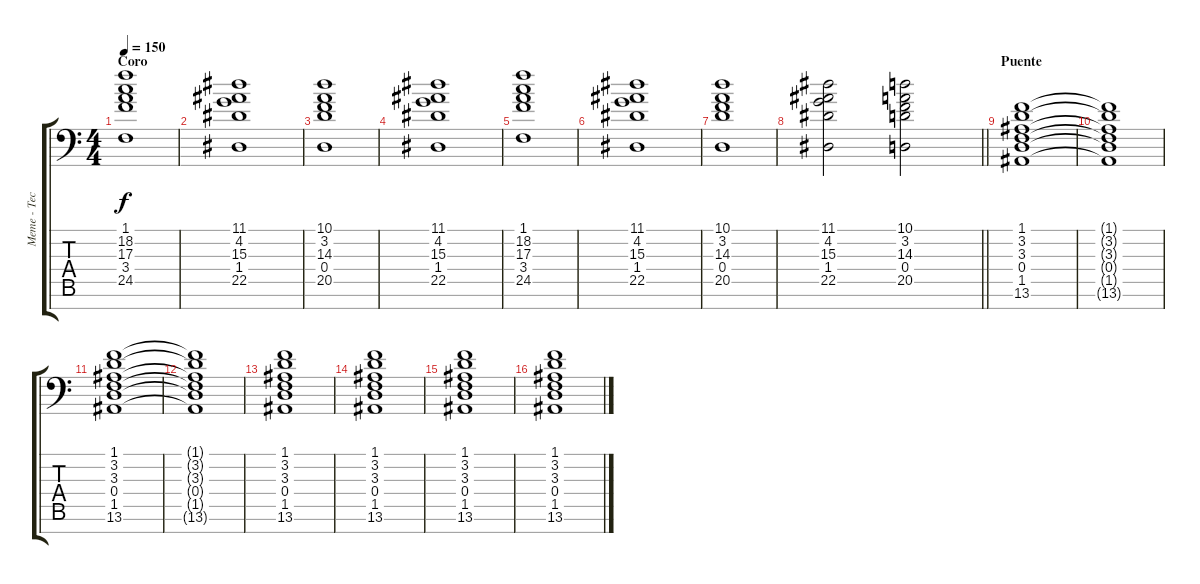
\track ("Meme - Teclado 2" "Meme - Tec") {instrument brightacousticpiano}
\staff {score tabs}
\tuning (E4 B3 G3 D3 A2 E2 C-1) {hide}
\ts (4 4)
\section ("" "Coro")
\tempo 150
\clef f4
\ks c
(1.1 18.2 17.3 3.4 24.5).1{dy f} |
(11.1 4.2 15.3 1.4 22.5).1 |
(10.1 3.2 14.3 0.4 20.5).1 |
(11.1 4.2 15.3 1.4 22.5).1 |
(1.1 18.2 17.3 3.4 24.5).1 |
(11.1 4.2 15.3 1.4 22.5).1 |
(10.1 3.2 14.3 0.4 20.5).1 |
\barLineRight lightlight
(11.1 4.2 15.3 1.4 22.5).2 (10.1 3.2 14.3 0.4 20.5).2 |
\section ("" "Puente")
(1.1 3.2 3.3 0.4 1.5 13.6).1 |
(1.1{t} 3.2{t} 3.3{t} 0.4{t} 1.5{t} 13.6{t}).1 |
(1.1 3.2 3.3 0.4 1.5 13.6).1 |
(1.1{t} 3.2{t} 3.3{t} 0.4{t} 1.5{t} 13.6{t}).1 |
(1.1 3.2 3.3 0.4 1.5 13.6).1 |
(1.1 3.2 3.3 0.4 1.5 13.6).1 |
(1.1 3.2 3.3 0.4 1.5 13.6).1 |
(1.1 3.2 3.3 0.4 1.5 13.6).1
